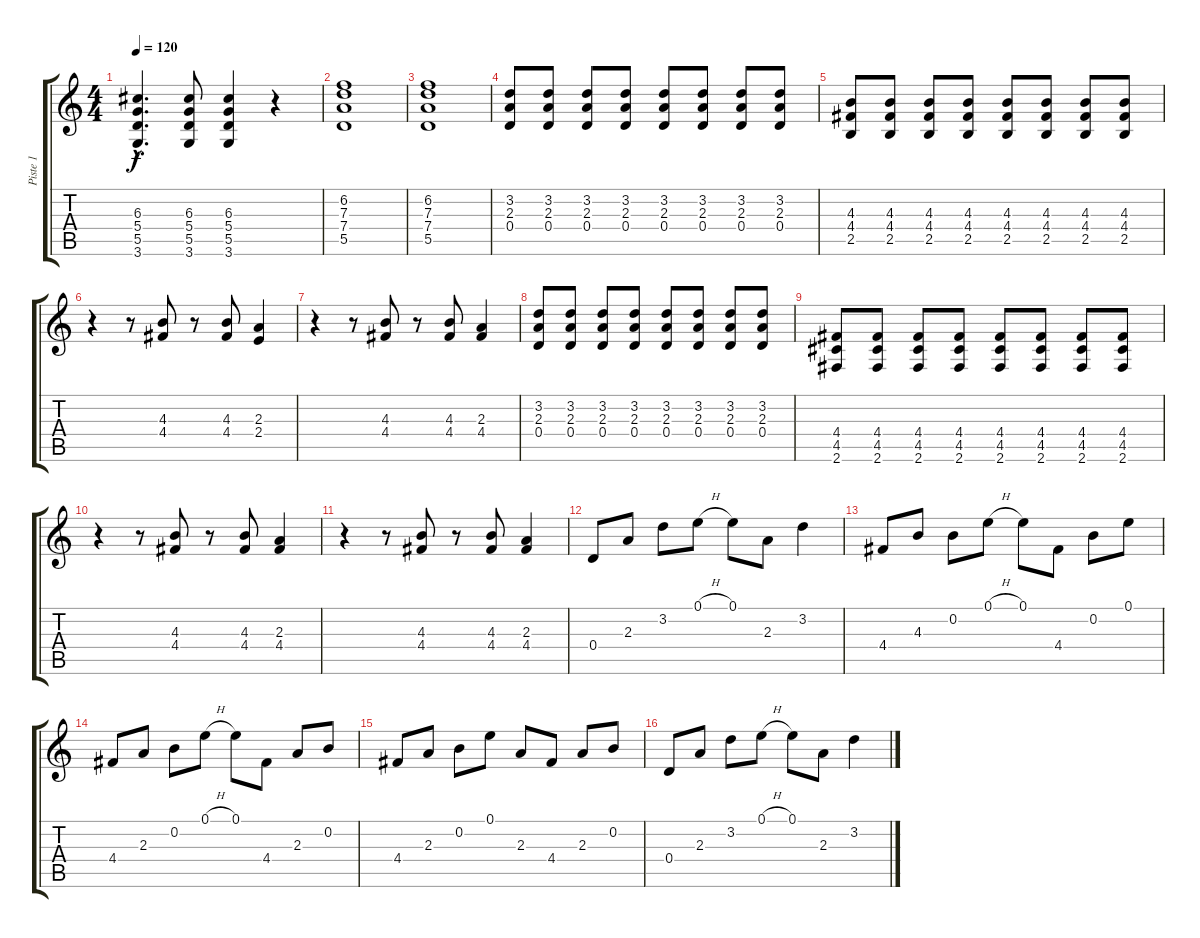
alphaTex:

\track ("Piste 1" "Piste 1") {instrument electricguitarjazz}
\staff {score tabs}
\tuning (E4 B3 G3 D3 A2 E2) {hide}
\ts (4 4)
\tempo 120
\clef g2
\ks c
(6.3{hac} 5.4{hac} 5.5{hac} 3.6{hac}).4{d dy f} (6.3 5.4 5.5 3.6).8 (6.3 5.4 5.5 3.6).4 r.4 |
(6.2 7.3 7.4 5.5).1 |
(6.2 7.3 7.4 5.5).1 |
(3.2 2.3 0.4).8 (3.2 2.3 0.4).8 (3.2 2.3 0.4).8 (3.2 2.3 0.4).8 (3.2 2.3 0.4).8 (3.2 2.3 0.4).8 (3.2 2.3 0.4).8 (3.2 2.3 0.4).8 |
(4.3 4.4 2.5).8 (4.3 4.4 2.5).8 (4.3 4.4 2.5).8 (4.3 4.4 2.5).8 (4.3 4.4 2.5).8 (4.3 4.4 2.5).8 (4.3 4.4 2.5).8 (4.3 4.4 2.5).8 |
r.4 r.8 (4.3 4.4).8 r.8 (4.3 4.4).8 (2.3 2.4).4 |
r.4 r.8 (4.3 4.4).8 r.8 (4.3 4.4).8 (2.3 4.4).4 |
(3.2 2.3 0.4).8 (3.2 2.3 0.4).8 (3.2 2.3 0.4).8 (3.2 2.3 0.4).8 (3.2 2.3 0.4).8 (3.2 2.3 0.4).8 (3.2 2.3 0.4).8 (3.2 2.3 0.4).8 |
(4.4 4.5 2.6).8 (4.4 4.5 2.6).8 (4.4 4.5 2.6).8 (4.4 4.5 2.6).8 (4.4 4.5 2.6).8 (4.4 4.5 2.6).8 (4.4 4.5 2.6).8 (4.4 4.5 2.6).8 |
r.4 r.8 (4.3 4.4).8 r.8 (4.3 4.4).8 (2.3 4.4).4 |
r.4 r.8 (4.3 4.4).8 r.8 (4.3 4.4).8 (2.3 4.4).4 |
0.4.8 2.3.8 3.2.8 0.1{h}.8 0.1.8 2.3.8 3.2.4 |
4.4.8 4.3.8 0.2.8 0.1{h}.8 0.1.8 4.4.8 0.2.8 0.1.8 |
4.4.8 2.3.8 0.2.8 0.1{h}.8 0.1.8 4.4.8 2.3.8 0.2.8 |
4.4.8 2.3.8 0.2.8 0.1.8 2.3.8 4.4.8 2.3.8 0.2.8 |
0.4.8 2.3.8 3.2.8 0.1{h}.8 0.1.8 2.3.8 3.2.4
